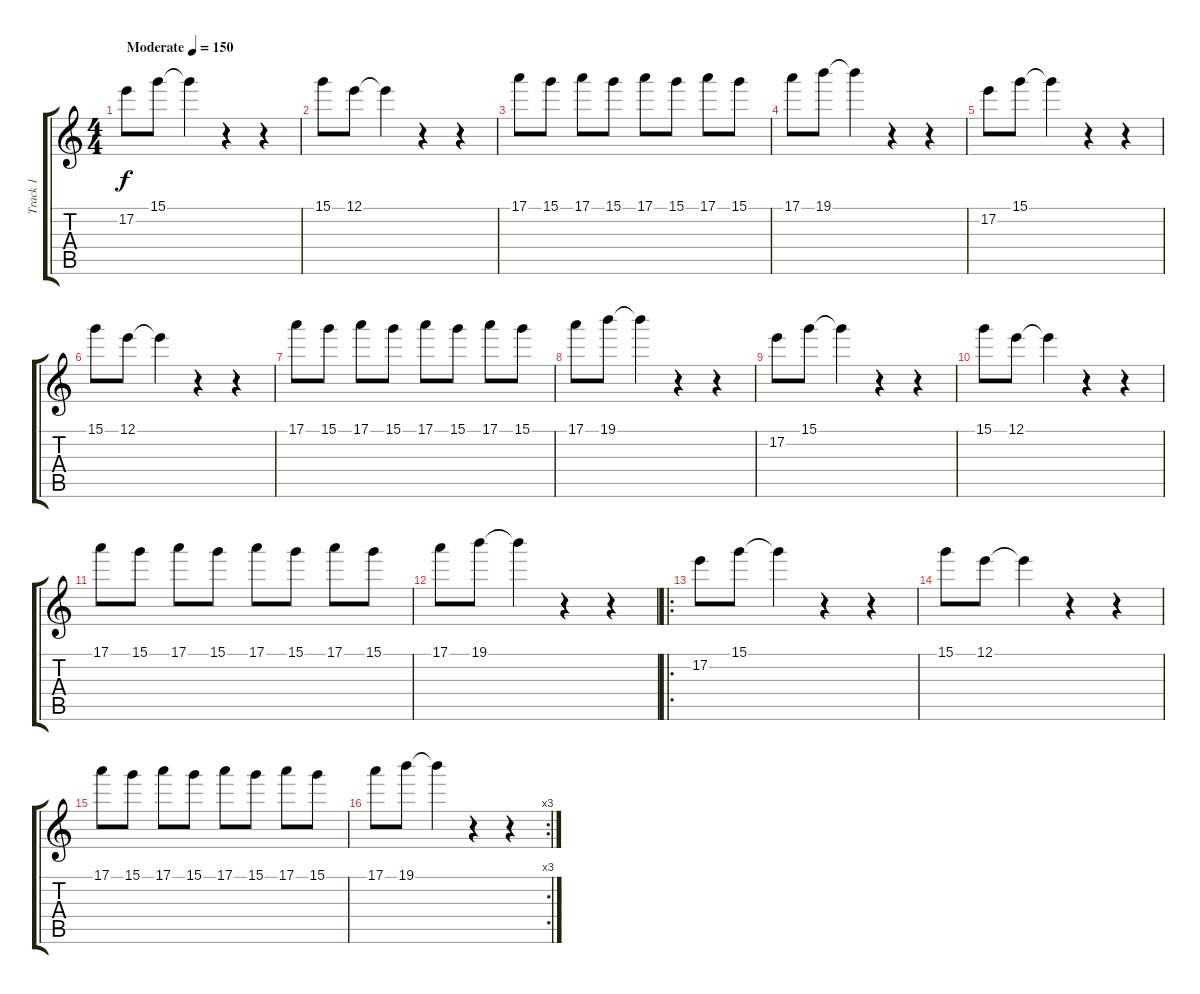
\track ("Track 1" "Track 1") {instrument distortionguitar}
\staff {score tabs}
\tuning (E4 B3 G3 D3 A2 E2) {hide}
\ts (4 4)
\tempo (150 "Moderate")
\clef g2
\ks c
17.2.8{dy f instrument distortionguitar} 15.1.8 15.1{t}.4 r.4 r.4 |
15.1.8 12.1.8 12.1{t}.4 r.4 r.4 |
17.1.8 15.1.8 17.1.8 15.1.8 17.1.8 15.1.8 17.1.8 15.1.8 |
17.1.8 19.1.8 19.1{t}.4 r.4 r.4 |
17.2.8 15.1.8 15.1{t}.4 r.4 r.4 |
15.1.8 12.1.8 12.1{t}.4 r.4 r.4 |
17.1.8 15.1.8 17.1.8 15.1.8 17.1.8 15.1.8 17.1.8 15.1.8 |
17.1.8 19.1.8 19.1{t}.4 r.4 r.4 |
17.2.8 15.1.8 15.1{t}.4 r.4 r.4 |
15.1.8 12.1.8 12.1{t}.4 r.4 r.4 |
17.1.8 15.1.8 17.1.8 15.1.8 17.1.8 15.1.8 17.1.8 15.1.8 |
17.1.8 19.1.8 19.1{t}.4 r.4 r.4 |
\ro
17.2.8 15.1.8 15.1{t}.4 r.4 r.4 |
15.1.8 12.1.8 12.1{t}.4 r.4 r.4 |
17.1.8 15.1.8 17.1.8 15.1.8 17.1.8 15.1.8 17.1.8 15.1.8 |
\rc 3
17.1.8 19.1.8 19.1{t}.4 r.4 r.4
